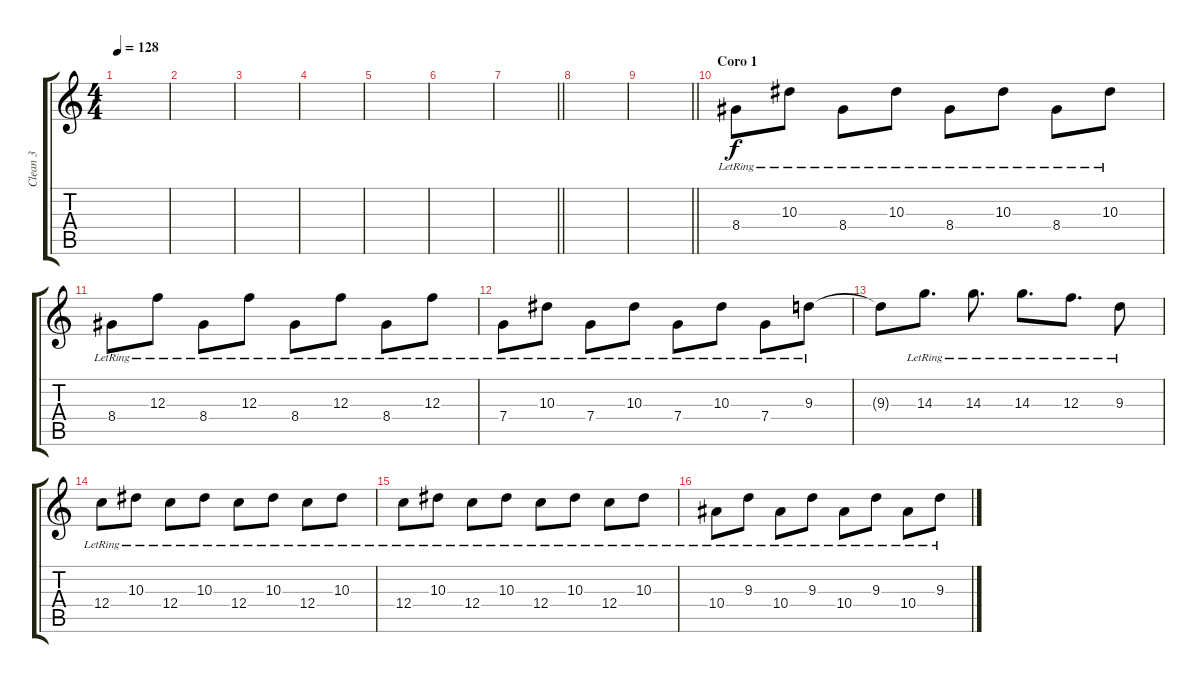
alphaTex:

\track ("Clean 3" "Clean 3") {instrument acousticguitarsteel}
\staff {score tabs}
\tuning (D4 A3 F3 C3 G2 C2) {hide}
\ts (4 4)
\tempo 128
\clef g2
\ks c
|
|
|
|
|
|
\barLineRight lightlight
|
\section ("" "")
|
\barLineRight lightlight
|
\section ("" "Coro 1")
8.4{lr}.8 10.3{lr}.8 8.4{lr}.8 10.3{lr}.8 8.4{lr}.8 10.3{lr}.8 8.4{lr}.8 10.3{lr}.8 |
8.4{lr}.8 12.3{lr}.8 8.4{lr}.8 12.3{lr}.8 8.4{lr}.8 12.3{lr}.8 8.4{lr}.8 12.3{lr}.8 |
7.4{lr}.8 10.3{lr}.8 7.4{lr}.8 10.3{lr}.8 7.4{lr}.8 10.3{lr}.8 7.4{lr}.8 9.3{lr}.8 |
9.3{t}.8 14.3{lr}.8{d} 14.3{lr}.8{d} 14.3{lr}.8{d} 12.3{lr}.8{d} 9.3{lr}.8 |
12.4{lr}.8 10.3{lr}.8 12.4{lr}.8 10.3{lr}.8 12.4{lr}.8 10.3{lr}.8 12.4{lr}.8 10.3{lr}.8 |
12.4{lr}.8 10.3{lr}.8 12.4{lr}.8 10.3{lr}.8 12.4{lr}.8 10.3{lr}.8 12.4{lr}.8 10.3{lr}.8 |
10.4{lr}.8 9.3{lr}.8 10.4{lr}.8 9.3{lr}.8 10.4{lr}.8 9.3{lr}.8 10.4{lr}.8 9.3{lr}.8
